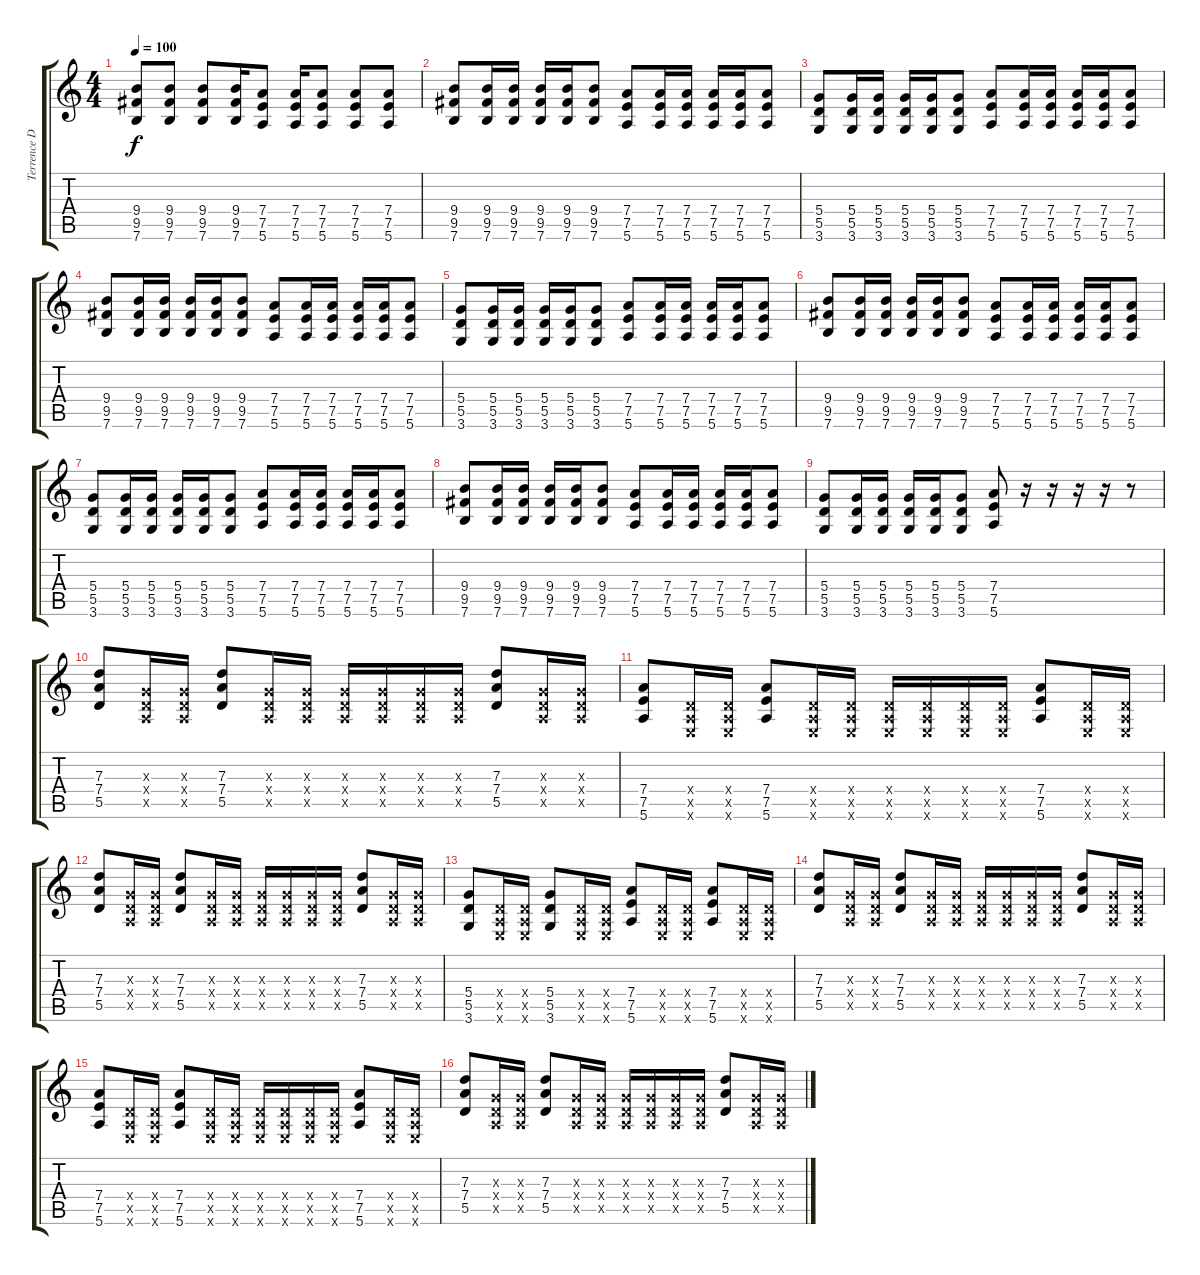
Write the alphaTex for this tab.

\track ("Terrence Dist." "Terrence D") {instrument distortionguitar}
\staff {score tabs}
\tuning (E4 B3 G3 D3 A2 E2) {hide}
\ts (4 4)
\tempo 100
\clef g2
\ks c
(9.4 9.5 7.6).8{dy f} (9.4 9.5 7.6).8 (9.4 9.5 7.6).8 (9.4 9.5 7.6).16 (7.4 7.5 5.6).8 (7.4 7.5 5.6).16 (7.4 7.5 5.6).8 (7.4 7.5 5.6).8 (7.4 7.5 5.6).8 |
(9.4 9.5 7.6).8 (9.4 9.5 7.6).16 (9.4 9.5 7.6).16 (9.4 9.5 7.6).16 (9.4 9.5 7.6).16 (9.4 9.5 7.6).8 (7.4 7.5 5.6).8 (7.4 7.5 5.6).16 (7.4 7.5 5.6).16 (7.4 7.5 5.6).16 (7.4 7.5 5.6).16 (7.4 7.5 5.6).8 |
(5.4 5.5 3.6).8 (5.4 5.5 3.6).16 (5.4 5.5 3.6).16 (5.4 5.5 3.6).16 (5.4 5.5 3.6).16 (5.4 5.5 3.6).8 (7.4 7.5 5.6).8 (7.4 7.5 5.6).16 (7.4 7.5 5.6).16 (7.4 7.5 5.6).16 (7.4 7.5 5.6).16 (7.4 7.5 5.6).8 |
(9.4 9.5 7.6).8 (9.4 9.5 7.6).16 (9.4 9.5 7.6).16 (9.4 9.5 7.6).16 (9.4 9.5 7.6).16 (9.4 9.5 7.6).8 (7.4 7.5 5.6).8 (7.4 7.5 5.6).16 (7.4 7.5 5.6).16 (7.4 7.5 5.6).16 (7.4 7.5 5.6).16 (7.4 7.5 5.6).8 |
(5.4 5.5 3.6).8 (5.4 5.5 3.6).16 (5.4 5.5 3.6).16 (5.4 5.5 3.6).16 (5.4 5.5 3.6).16 (5.4 5.5 3.6).8 (7.4 7.5 5.6).8 (7.4 7.5 5.6).16 (7.4 7.5 5.6).16 (7.4 7.5 5.6).16 (7.4 7.5 5.6).16 (7.4 7.5 5.6).8 |
(9.4 9.5 7.6).8 (9.4 9.5 7.6).16 (9.4 9.5 7.6).16 (9.4 9.5 7.6).16 (9.4 9.5 7.6).16 (9.4 9.5 7.6).8 (7.4 7.5 5.6).8 (7.4 7.5 5.6).16 (7.4 7.5 5.6).16 (7.4 7.5 5.6).16 (7.4 7.5 5.6).16 (7.4 7.5 5.6).8 |
(5.4 5.5 3.6).8 (5.4 5.5 3.6).16 (5.4 5.5 3.6).16 (5.4 5.5 3.6).16 (5.4 5.5 3.6).16 (5.4 5.5 3.6).8 (7.4 7.5 5.6).8 (7.4 7.5 5.6).16 (7.4 7.5 5.6).16 (7.4 7.5 5.6).16 (7.4 7.5 5.6).16 (7.4 7.5 5.6).8 |
(9.4 9.5 7.6).8 (9.4 9.5 7.6).16 (9.4 9.5 7.6).16 (9.4 9.5 7.6).16 (9.4 9.5 7.6).16 (9.4 9.5 7.6).8 (7.4 7.5 5.6).8 (7.4 7.5 5.6).16 (7.4 7.5 5.6).16 (7.4 7.5 5.6).16 (7.4 7.5 5.6).16 (7.4 7.5 5.6).8 |
(5.4 5.5 3.6).8 (5.4 5.5 3.6).16 (5.4 5.5 3.6).16 (5.4 5.5 3.6).16 (5.4 5.5 3.6).16 (5.4 5.5 3.6).8 (7.4 7.5 5.6).8 r.16 r.16 r.16 r.16 r.8 |
(7.3 7.4 5.5).8 (0.3{x} 0.4{x} 0.5{x}).16 (0.3{x} 0.4{x} 0.5{x}).16 (7.3 7.4 5.5).8 (0.3{x} 0.4{x} 0.5{x}).16 (0.3{x} 0.4{x} 0.5{x}).16 (0.3{x} 0.4{x} 0.5{x}).16 (0.3{x} 0.4{x} 0.5{x}).16 (0.3{x} 0.4{x} 0.5{x}).16 (0.3{x} 0.4{x} 0.5{x}).16 (7.3 7.4 5.5).8 (0.3{x} 0.4{x} 0.5{x}).16 (0.3{x} 0.4{x} 0.5{x}).16 |
(7.4 7.5 5.6).8 (0.4{x} 0.5{x} 0.6{x}).16 (0.4{x} 0.5{x} 0.6{x}).16 (7.4 7.5 5.6).8 (0.4{x} 0.5{x} 0.6{x}).16 (0.4{x} 0.5{x} 0.6{x}).16 (0.4{x} 0.5{x} 0.6{x}).16 (0.4{x} 0.5{x} 0.6{x}).16 (0.4{x} 0.5{x} 0.6{x}).16 (0.4{x} 0.5{x} 0.6{x}).16 (7.4 7.5 5.6).8 (0.4{x} 0.5{x} 0.6{x}).16 (0.4{x} 0.5{x} 0.6{x}).16 |
(7.3 7.4 5.5).8 (0.3{x} 0.4{x} 0.5{x}).16 (0.3{x} 0.4{x} 0.5{x}).16 (7.3 7.4 5.5).8 (0.3{x} 0.4{x} 0.5{x}).16 (0.3{x} 0.4{x} 0.5{x}).16 (0.3{x} 0.4{x} 0.5{x}).16 (0.3{x} 0.4{x} 0.5{x}).16 (0.3{x} 0.4{x} 0.5{x}).16 (0.3{x} 0.4{x} 0.5{x}).16 (7.3 7.4 5.5).8 (0.3{x} 0.4{x} 0.5{x}).16 (0.3{x} 0.4{x} 0.5{x}).16 |
(5.4 5.5 3.6).8 (0.4{x} 0.5{x} 0.6{x}).16 (0.4{x} 0.5{x} 0.6{x}).16 (5.4 5.5 3.6).8 (0.4{x} 0.5{x} 0.6{x}).16 (0.4{x} 0.5{x} 0.6{x}).16 (7.4 7.5 5.6).8 (0.4{x} 0.5{x} 0.6{x}).16 (0.4{x} 0.5{x} 0.6{x}).16 (7.4 7.5 5.6).8 (0.4{x} 0.5{x} 0.6{x}).16 (0.4{x} 0.5{x} 0.6{x}).16 |
(7.3 7.4 5.5).8 (0.3{x} 0.4{x} 0.5{x}).16 (0.3{x} 0.4{x} 0.5{x}).16 (7.3 7.4 5.5).8 (0.3{x} 0.4{x} 0.5{x}).16 (0.3{x} 0.4{x} 0.5{x}).16 (0.3{x} 0.4{x} 0.5{x}).16 (0.3{x} 0.4{x} 0.5{x}).16 (0.3{x} 0.4{x} 0.5{x}).16 (0.3{x} 0.4{x} 0.5{x}).16 (7.3 7.4 5.5).8 (0.3{x} 0.4{x} 0.5{x}).16 (0.3{x} 0.4{x} 0.5{x}).16 |
(7.4 7.5 5.6).8 (0.4{x} 0.5{x} 0.6{x}).16 (0.4{x} 0.5{x} 0.6{x}).16 (7.4 7.5 5.6).8 (0.4{x} 0.5{x} 0.6{x}).16 (0.4{x} 0.5{x} 0.6{x}).16 (0.4{x} 0.5{x} 0.6{x}).16 (0.4{x} 0.5{x} 0.6{x}).16 (0.4{x} 0.5{x} 0.6{x}).16 (0.4{x} 0.5{x} 0.6{x}).16 (7.4 7.5 5.6).8 (0.4{x} 0.5{x} 0.6{x}).16 (0.4{x} 0.5{x} 0.6{x}).16 |
(7.3 7.4 5.5).8 (0.3{x} 0.4{x} 0.5{x}).16 (0.3{x} 0.4{x} 0.5{x}).16 (7.3 7.4 5.5).8 (0.3{x} 0.4{x} 0.5{x}).16 (0.3{x} 0.4{x} 0.5{x}).16 (0.3{x} 0.4{x} 0.5{x}).16 (0.3{x} 0.4{x} 0.5{x}).16 (0.3{x} 0.4{x} 0.5{x}).16 (0.3{x} 0.4{x} 0.5{x}).16 (7.3 7.4 5.5).8 (0.3{x} 0.4{x} 0.5{x}).16 (0.3{x} 0.4{x} 0.5{x}).16
